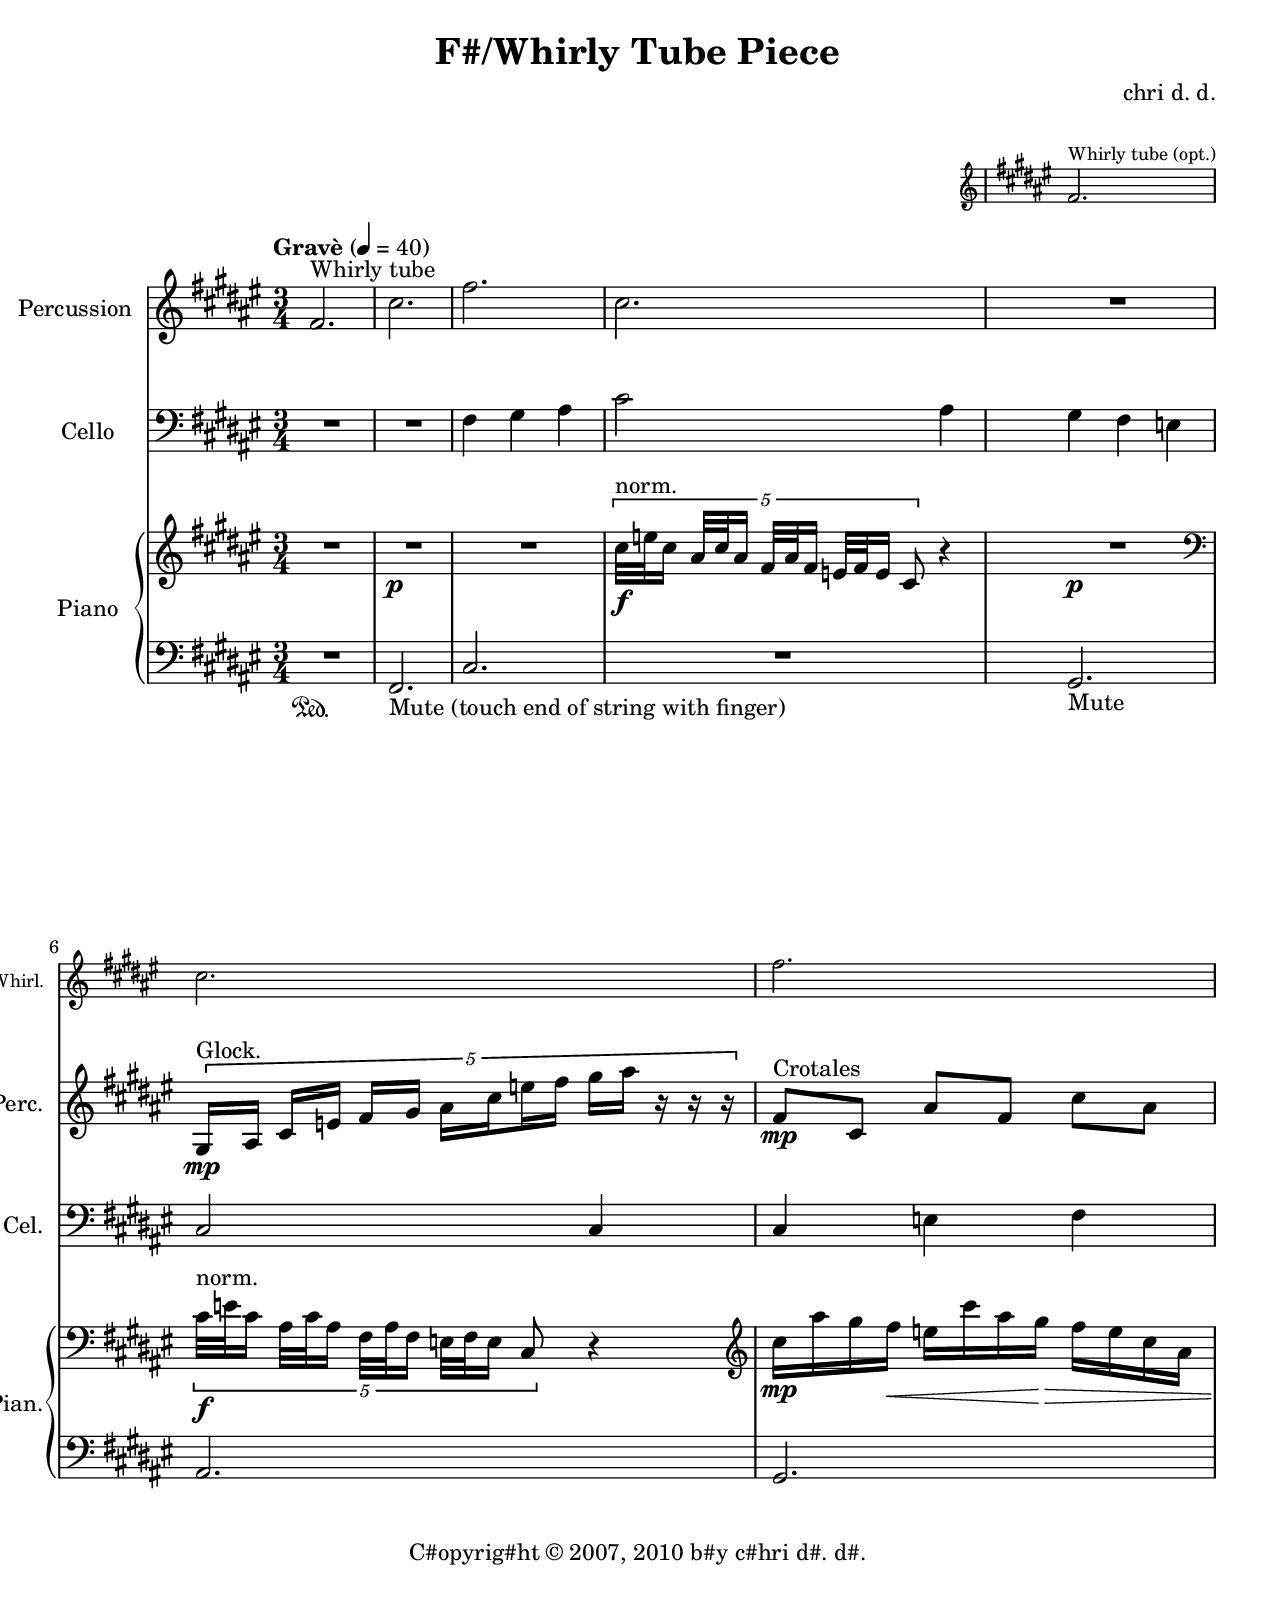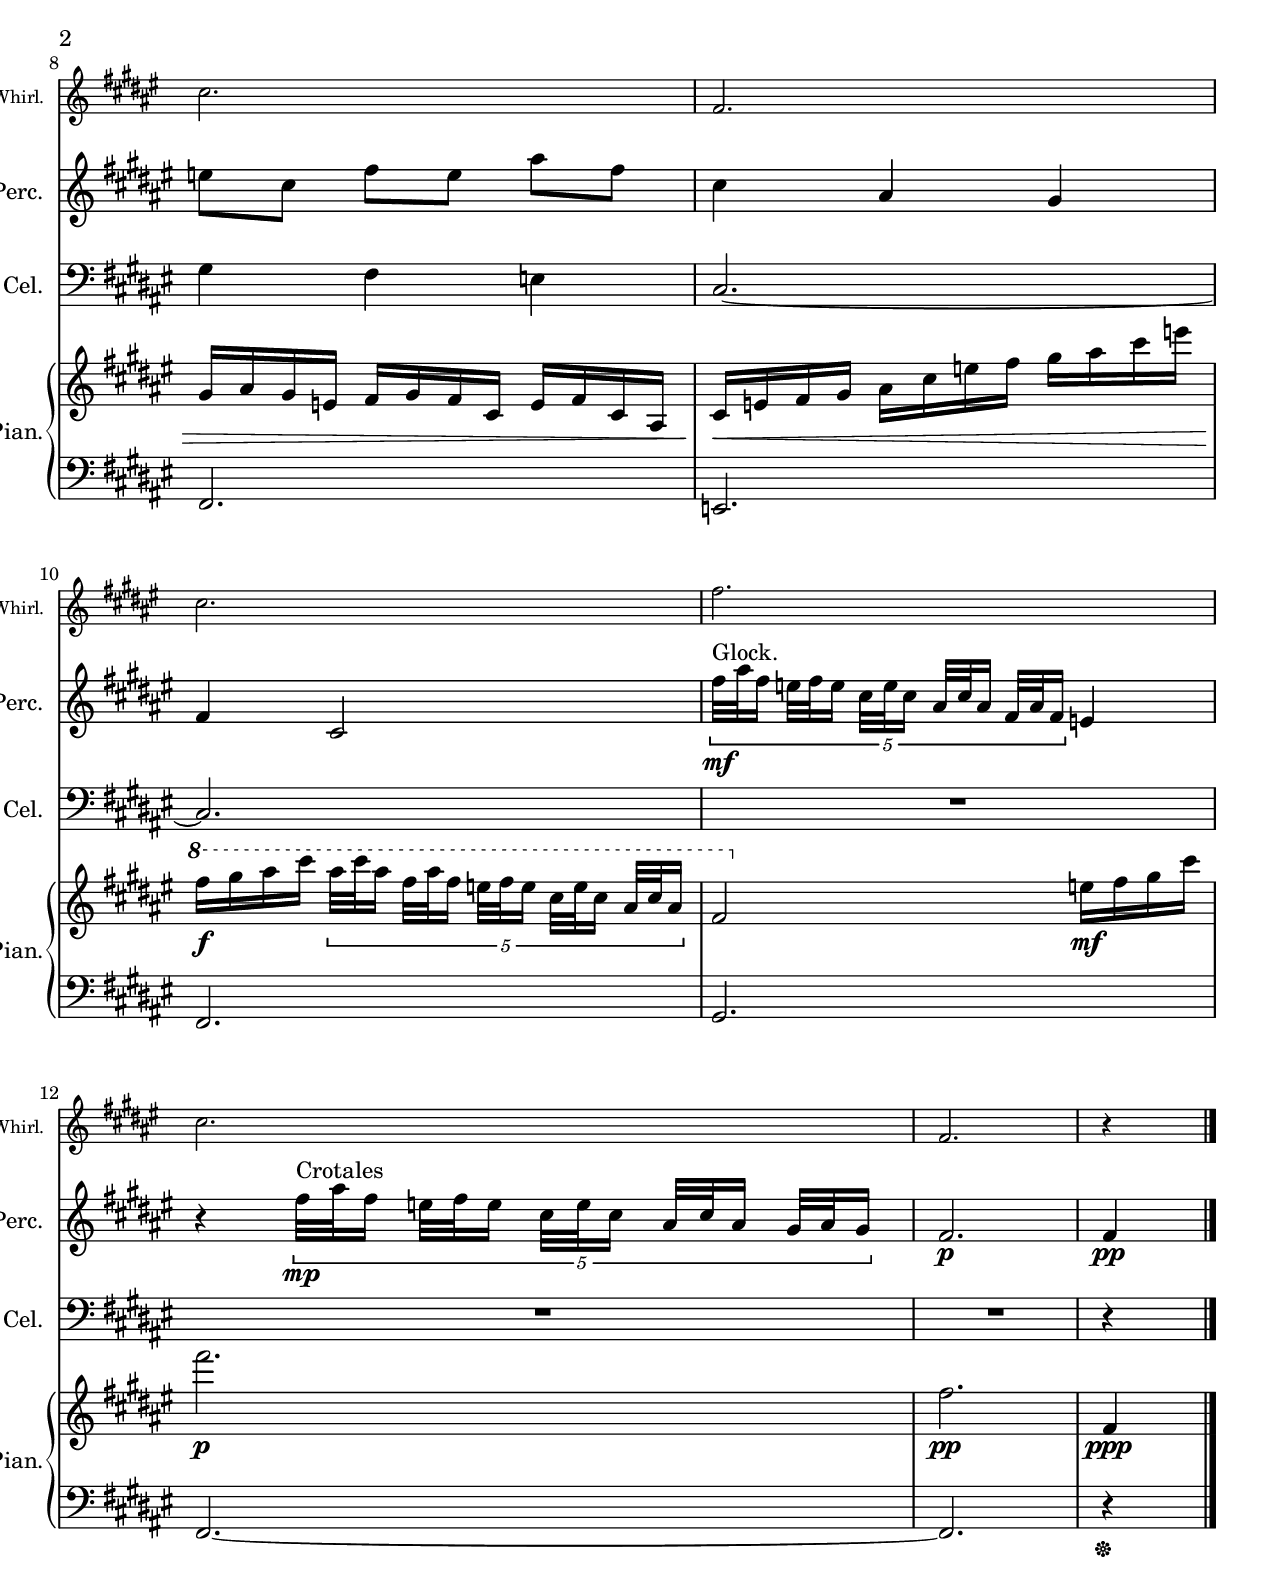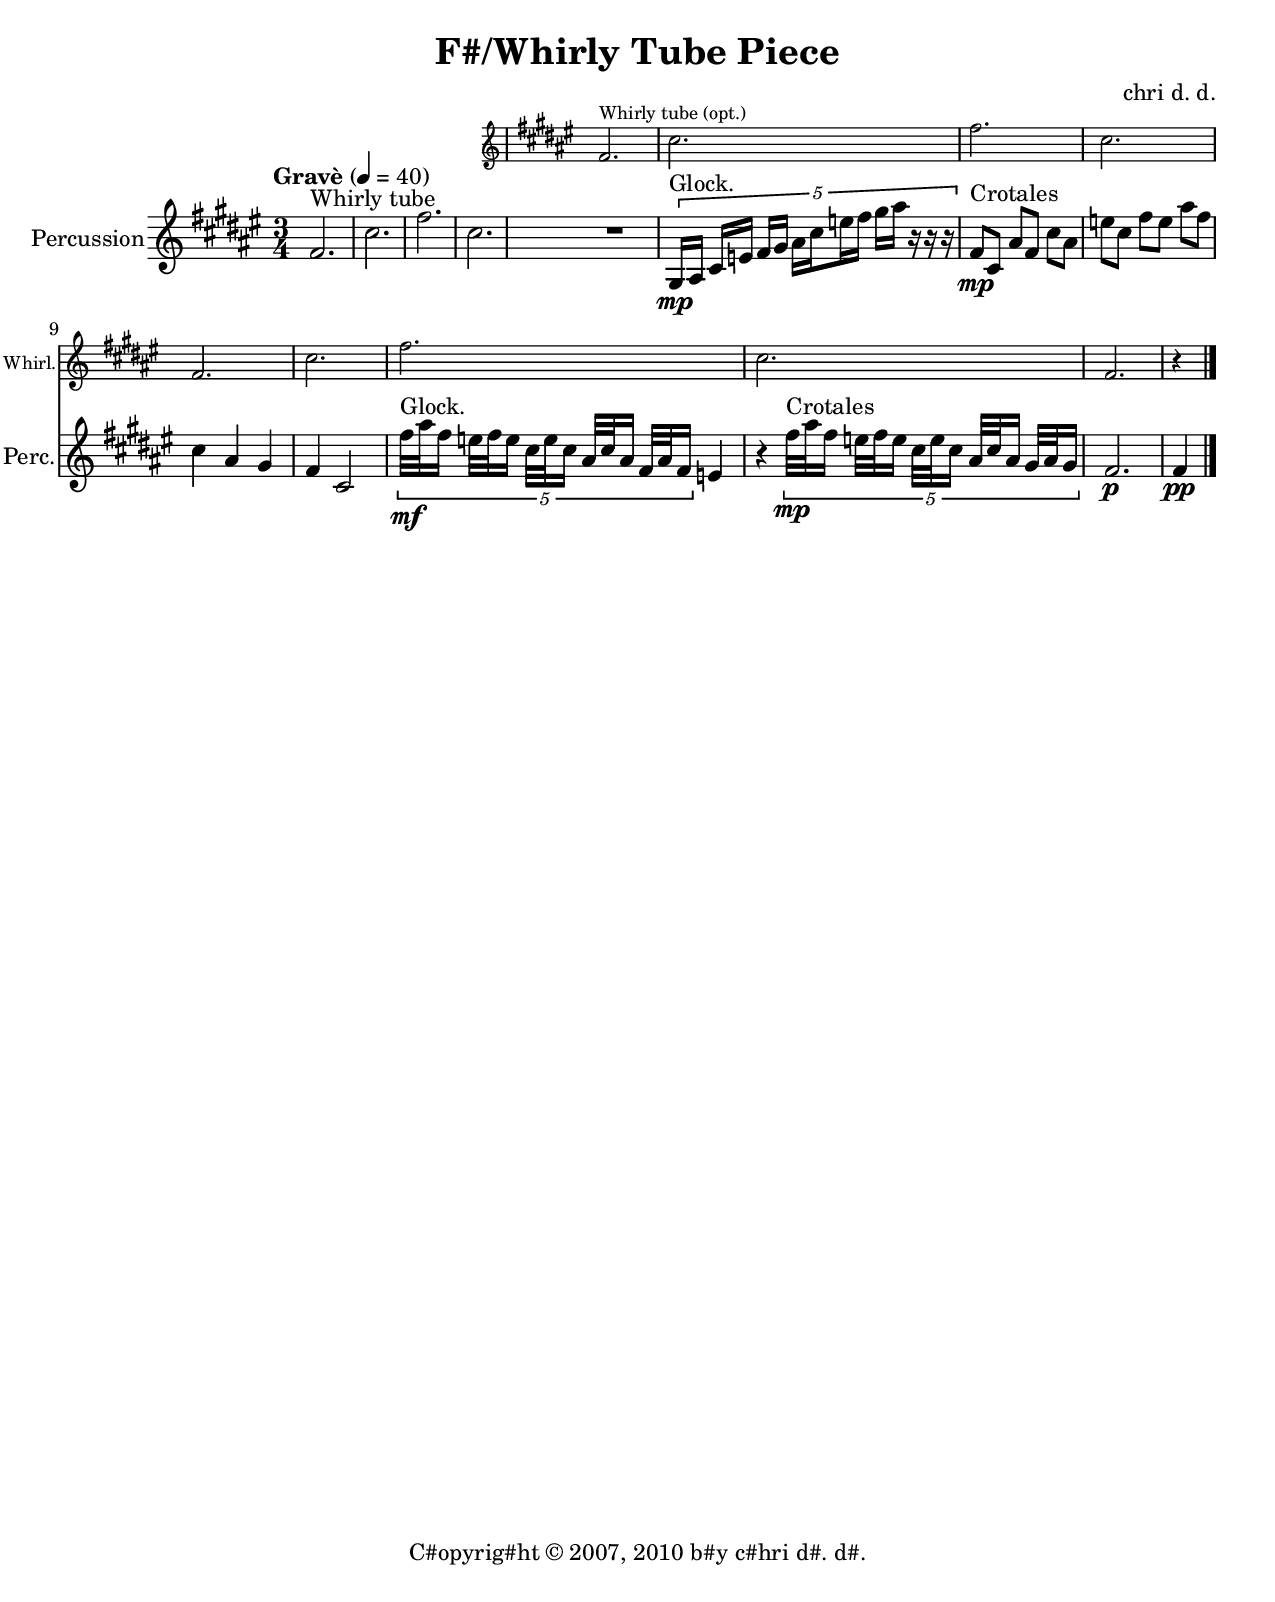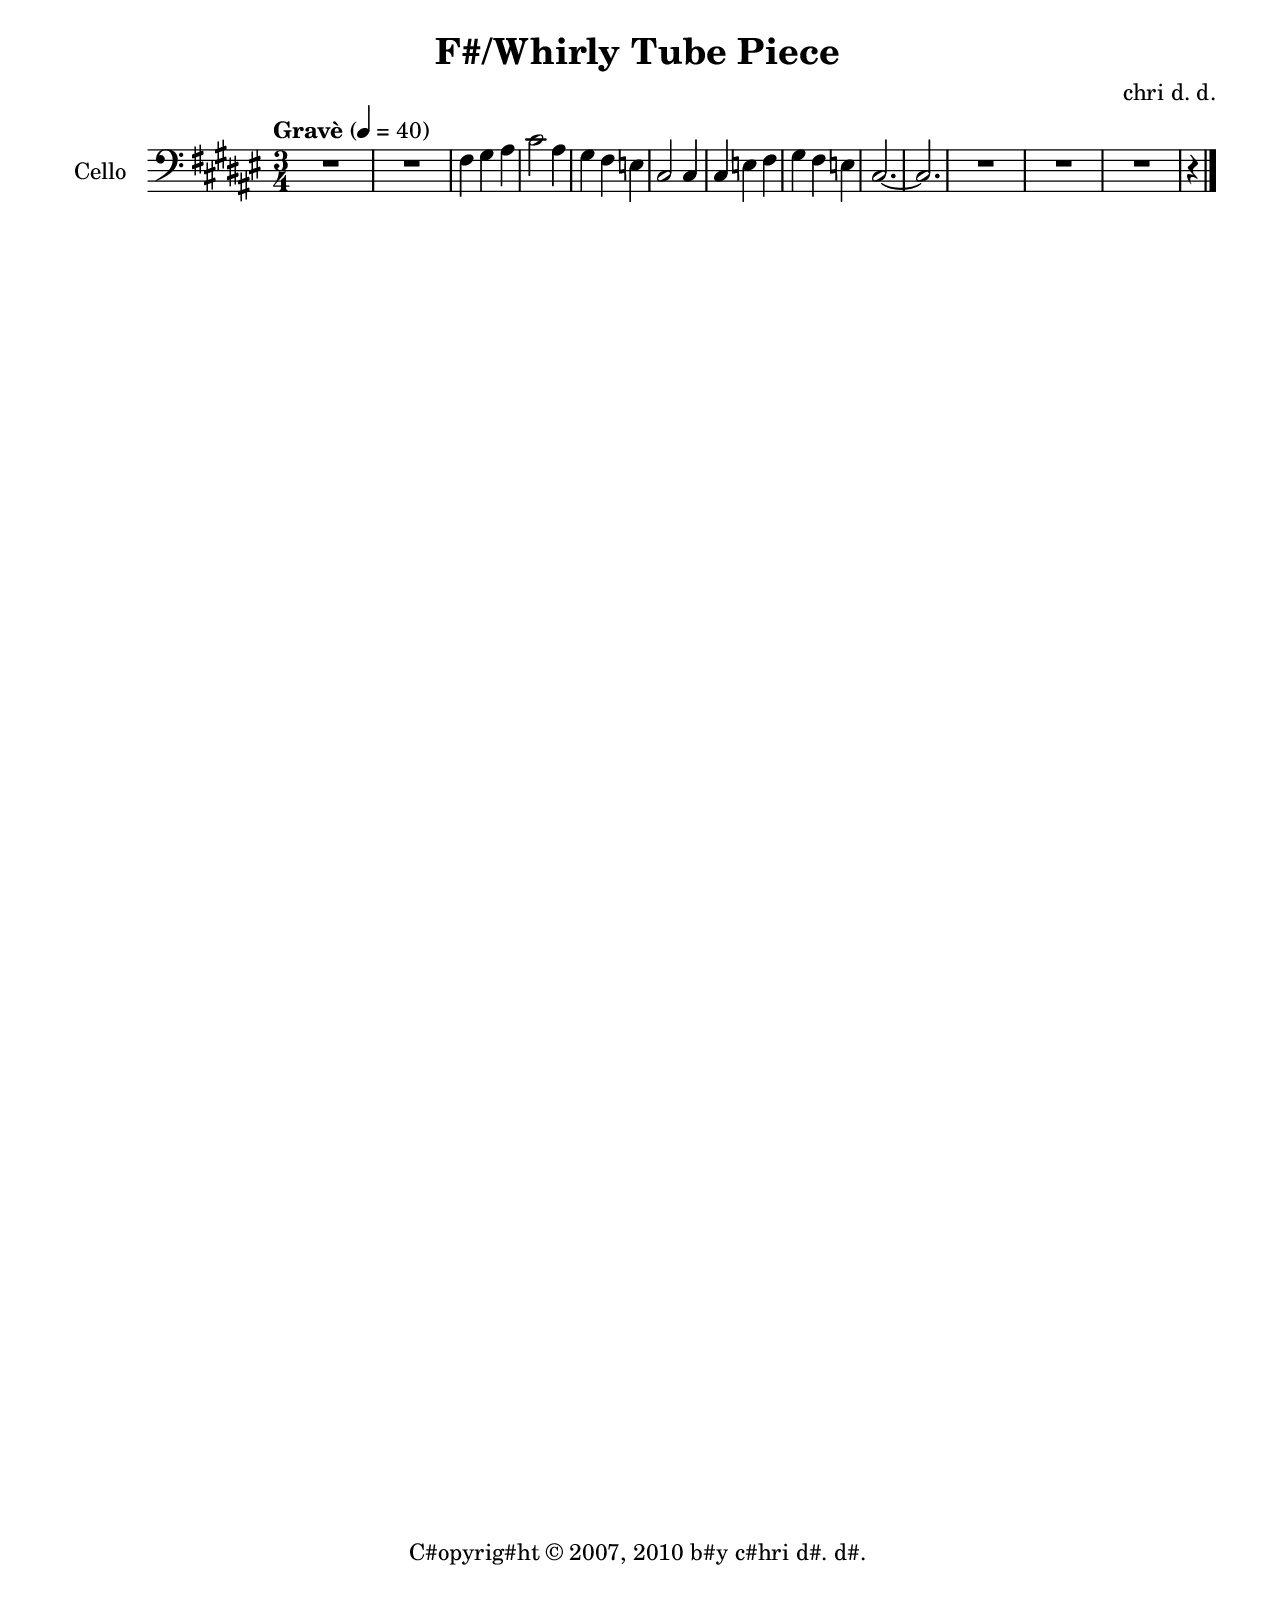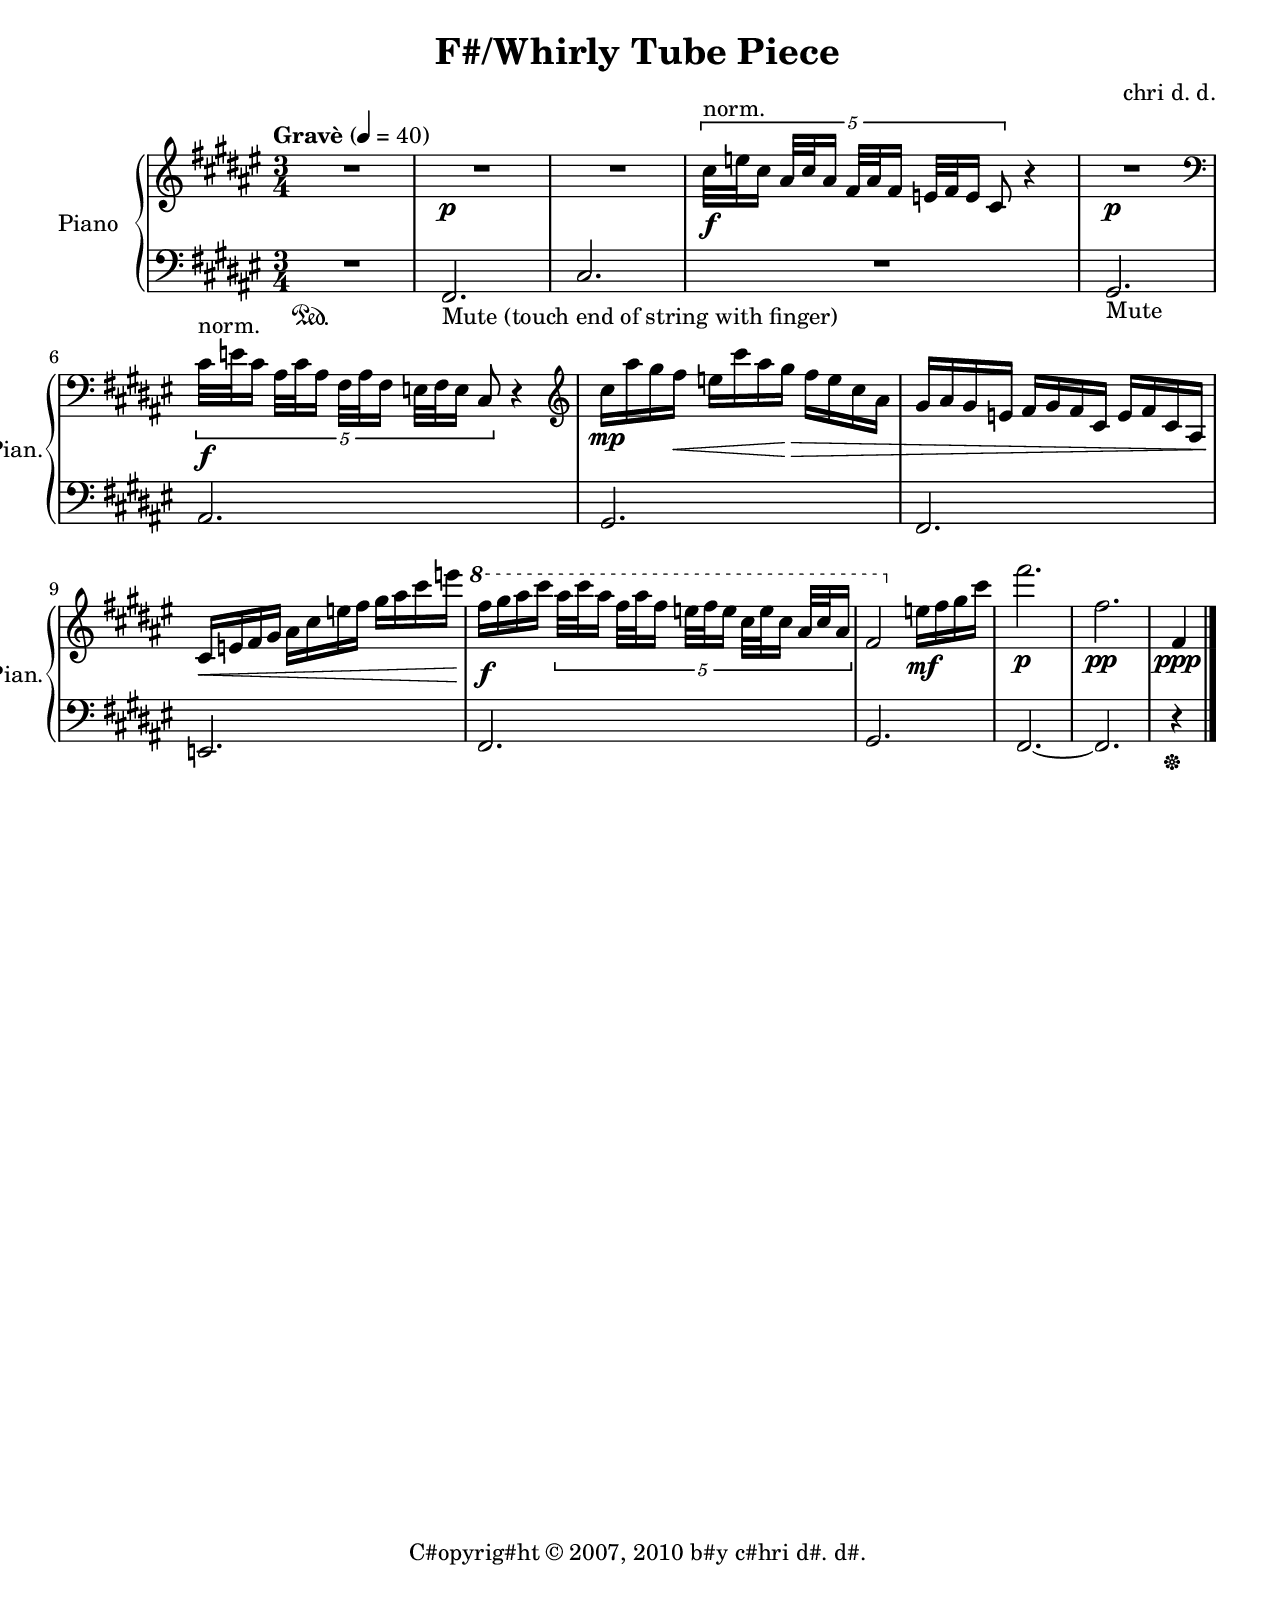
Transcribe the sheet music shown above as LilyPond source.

\version "2.18.0"
#(set-default-paper-size "letter")
\paper { bottom-margin = 14\mm }

\header {
  %title = \markup {"F" \small \sharp "/Whirly Tube Piece"}
  title = \markup {"F#/Whirly Tube Piece"}
  composer = "chri d. d."
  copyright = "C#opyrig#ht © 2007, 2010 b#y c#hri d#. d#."
}

common = {
  \key fis \major
  \time 3/4
  \tempo "Gravè" 4=40
}

whirlpart = {
  \set Staff.midiInstrument = "blown bottle"
  fis'2.^"Whirly tube"
  cis''2.
  fis''2.
  cis''2.
}

whirlextra = {
  \noBreak
  \clef treble
  \key fis \major
  \set Staff.midiInstrument = "blown bottle"
  fis'2.^"Whirly tube (opt.)"
  cis''2.
  fis''2.
  cis''2.
  fis'2. cis'' fis'' cis''
  fis' r4
}

percpart = {
  \clef treble
  \common
  \whirlpart
  \set Staff.midiInstrument = "glockenspiel"
  R2.
  \relative c' {
    \set subdivideBeams = ##t
    \set Timing.beamExceptions = #'()
    \set Score.baseMoment = #(ly:make-moment 1/10)
%    \set Score.beatLength = #(ly:make-moment 1/8)
    \tuplet 5/4 {
      gis16^"Glock."\mp ais cis e fis gis ais cis
      e fis
      \set Score.baseMoment = #(ly:make-moment 1/4)
%    }
%    \tuplet 5/4 {
      gis16 ais r r r
    }
    \set subdivideBeams = ##f
  }
  \relative c' {
    fis8^"Crotales"\mp cis ais' fis cis' ais |
    e' cis fis e ais fis |
    cis4 ais gis |
    fis cis2
  }
  \tuplet 5/4 \relative c' {
    fis'32[^"Glock."\mf ais fis16] e32[ fis e16] cis32[ e cis16] ais32[ cis ais16] fis32[ ais fis16]
  }
  e'4 r
  \tuplet 5/4 \relative c' {
    fis'32[^"Crotales"\mp ais fis16] e32[ fis e16] cis32[ e cis16] ais32[ cis ais16] gis32[ ais gis16]
  }
  fis'2.\p | fis'4\pp
  \bar "|."
}

cellopart = {
  \clef bass
  \common

  R2.*2
  fis4 gis ais cis'2 ais4 gis fis e cis2 cis4 cis e fis gis fis e cis2.~ cis
  R2.*3 r4
  \bar "|."
}

pianorh = {
  \clef treble
  \common

  R2. R\p R
  \tuplet 5/4 {
    cis''32[^"norm."\f e'' cis''16] ais'32[ cis'' ais'16] fis'32[ ais' fis'16] e'32[ fis' e'16] cis'8
  }
  r4
  R2.\p
  \clef bass
  \tuplet 5/4 {
    cis'32[^"norm."\f e' cis'16] ais32[ cis' ais16] fis32[ ais fis16] e32[ fis e16] cis8
  }
  r4
  \set subdivideBeams = ##t
  \set Score.baseMoment = #(ly:make-moment 1/4)
  \clef treble
  \relative c' {
    cis'16\mp ais' gis fis\< e cis' ais gis\> fis e cis ais |
    gis ais gis e fis gis fis cis e fis cis ais |
    cis\< e fis gis ais cis e fis gis ais cis e |
    \ottava #1
    fis\f gis ais cis
  }
  \set subdivideBeams = ##f
  \tuplet 5/4 \relative c' {
    ais'''32[ cis ais16] fis32[ ais fis16] e32[ fis e16] cis32[ e cis16] ais32[ cis ais16]
  }
  fis''2
  \ottava #0
  e''16\mf fis'' gis'' cis''' | fis'''2.\p | fis''2.\pp | fis'4\ppp
  \bar "|."
}

pianolh = {
  \clef bass
  \common

  R2.\sustainOn
  fis,2._"Mute (touch end of string with finger)"
  cis2.
  R2.
  gis,2._"Mute"
  ais,2. gis, fis, e, fis, gis, fis,~ fis, r4\sustainOff
}

\book { \score {
<<
  \new Staff \with {
    \remove "Time_signature_engraver"
    fontSize = #-2
    \override StaffSymbol.staff-space = #(magstep -2)
    firstClef = ##f
  } {
    \stopStaff
    \omit Staff.Clef
    s2.*4
    \undo \omit Staff.Clef
    \startStaff
    \set Staff.shortInstrumentName = "Whirl."
    \whirlextra
  }
  \new Staff {
    \set Staff.instrumentName = "Percussion"
    \set Staff.shortInstrumentName = "Perc."
    \set Staff.midiInstrument = "blown bottle"
    \once \override Score.MetronomeMark.Y-offset = #2
    \percpart
  }
  \new Staff {
    \set Staff.instrumentName = "Cello"
    \set Staff.shortInstrumentName = "Cel."
    \set Staff.midiInstrument = "cello"
    \cellopart
  }
  \new PianoStaff <<
    \set PianoStaff.instrumentName = "Piano"
    \set PianoStaff.shortInstrumentName = "Pian."
    \set PianoStaff.midiInstrument = "acoustic grand"
    \new Staff {
      \pianorh
    }
    \new Staff {
      \pianolh
    }
  >>
>>

\layout {}
\midi {}

}}

\book { \score {
  <<
   \new Staff \with {
     \remove "Time_signature_engraver"
     fontSize = #-2
     \override StaffSymbol.staff-space = #(magstep -2)
     firstClef = ##f
   } {
     \stopStaff
     \omit Staff.Clef
     s2.*4
     \undo \omit Staff.Clef
     \startStaff
     \set Staff.shortInstrumentName = "Whirl."
     \whirlextra
   }
   \new Staff {
    \set Staff.instrumentName = "Percussion"
    \set Staff.shortInstrumentName = "Perc."
    \set Staff.midiInstrument = "blown bottle"
    \once \override Score.MetronomeMark.Y-offset = #2
    \percpart
   }
  >>
}}

\book { \score {
  \new Staff {
    \set Staff.instrumentName = "Cello"
    \set Staff.shortInstrumentName = "Cel."
    \set Staff.midiInstrument = "cello"
    \cellopart
  }
}}

\book { \score {
  \new PianoStaff <<
    \set PianoStaff.instrumentName = "Piano"
    \set PianoStaff.shortInstrumentName = "Pian."
    \set PianoStaff.midiInstrument = "acoustic grand"
    \new Staff {
      \pianorh
    }
    \new Staff {
      \pianolh
    }
  >>
}}

